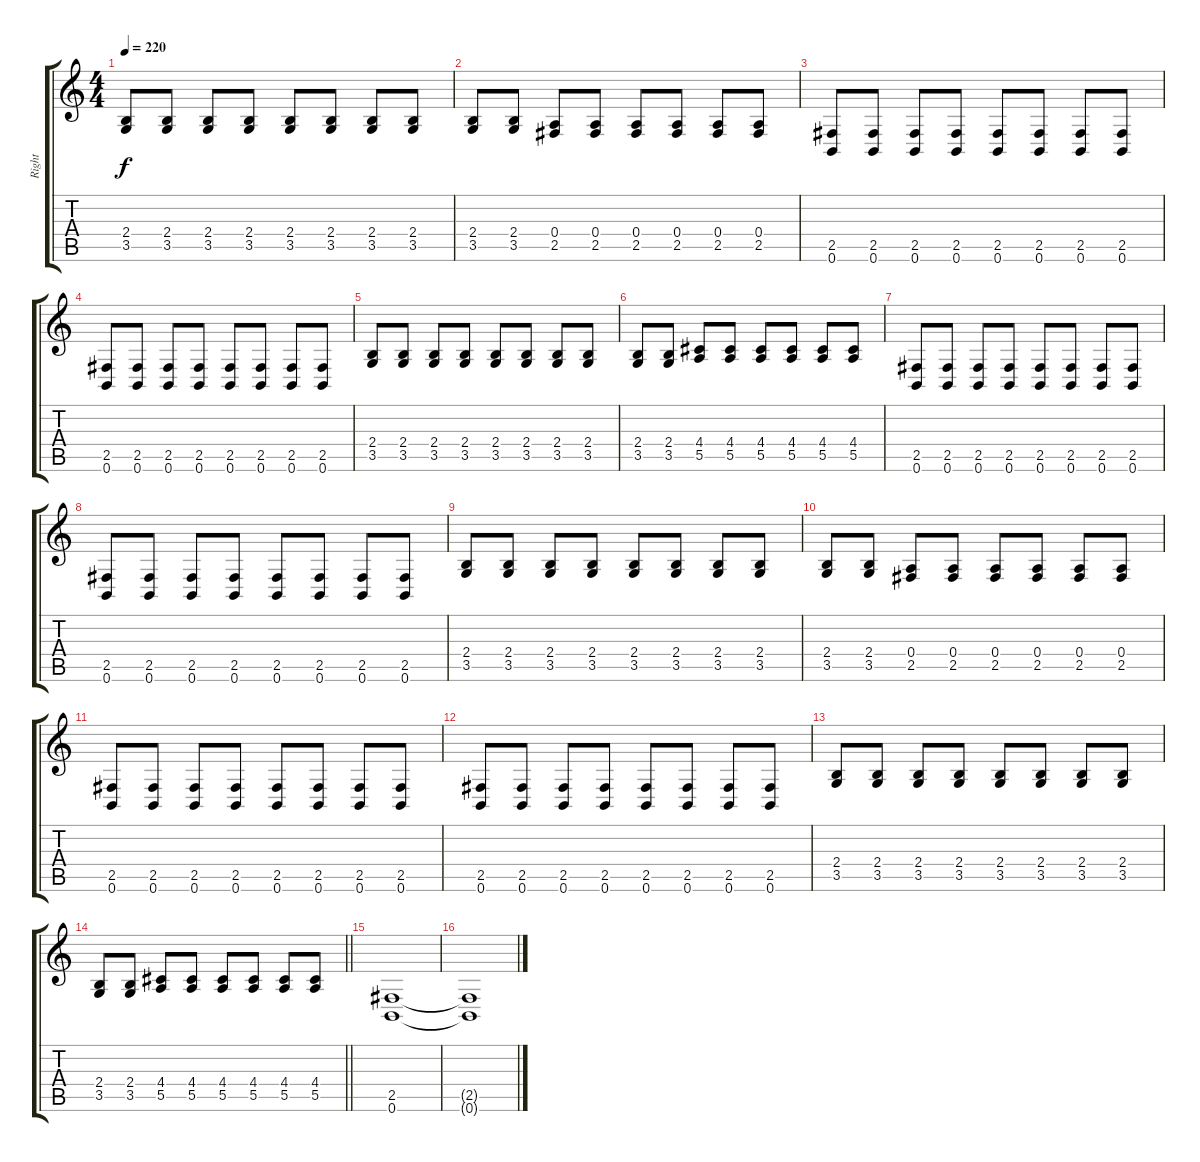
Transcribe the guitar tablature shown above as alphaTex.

\track ("Right" "Right") {instrument distortionguitar}
\staff {score tabs}
\tuning (B3 Gb3 D3 A2 E2 B1) {hide}
\ts (4 4)
\tempo 220
\clef g2
\ks c
(2.4 3.5).8{dy f} (2.4 3.5).8 (2.4 3.5).8 (2.4 3.5).8 (2.4 3.5).8 (2.4 3.5).8 (2.4 3.5).8 (2.4 3.5).8 |
(2.4 3.5).8 (2.4 3.5).8 (0.4 2.5).8 (0.4 2.5).8 (0.4 2.5).8 (0.4 2.5).8 (0.4 2.5).8 (0.4 2.5).8 |
(2.5 0.6).8 (2.5 0.6).8 (2.5 0.6).8 (2.5 0.6).8 (2.5 0.6).8 (2.5 0.6).8 (2.5 0.6).8 (2.5 0.6).8 |
(2.5 0.6).8 (2.5 0.6).8 (2.5 0.6).8 (2.5 0.6).8 (2.5 0.6).8 (2.5 0.6).8 (2.5 0.6).8 (2.5 0.6).8 |
(2.4 3.5).8 (2.4 3.5).8 (2.4 3.5).8 (2.4 3.5).8 (2.4 3.5).8 (2.4 3.5).8 (2.4 3.5).8 (2.4 3.5).8 |
(2.4 3.5).8 (2.4 3.5).8 (4.4 5.5).8 (4.4 5.5).8 (4.4 5.5).8 (4.4 5.5).8 (4.4 5.5).8 (4.4 5.5).8 |
(2.5 0.6).8 (2.5 0.6).8 (2.5 0.6).8 (2.5 0.6).8 (2.5 0.6).8 (2.5 0.6).8 (2.5 0.6).8 (2.5 0.6).8 |
(2.5 0.6).8 (2.5 0.6).8 (2.5 0.6).8 (2.5 0.6).8 (2.5 0.6).8 (2.5 0.6).8 (2.5 0.6).8 (2.5 0.6).8 |
(2.4 3.5).8 (2.4 3.5).8 (2.4 3.5).8 (2.4 3.5).8 (2.4 3.5).8 (2.4 3.5).8 (2.4 3.5).8 (2.4 3.5).8 |
(2.4 3.5).8 (2.4 3.5).8 (0.4 2.5).8 (0.4 2.5).8 (0.4 2.5).8 (0.4 2.5).8 (0.4 2.5).8 (0.4 2.5).8 |
(2.5 0.6).8 (2.5 0.6).8 (2.5 0.6).8 (2.5 0.6).8 (2.5 0.6).8 (2.5 0.6).8 (2.5 0.6).8 (2.5 0.6).8 |
(2.5 0.6).8 (2.5 0.6).8 (2.5 0.6).8 (2.5 0.6).8 (2.5 0.6).8 (2.5 0.6).8 (2.5 0.6).8 (2.5 0.6).8 |
(2.4 3.5).8 (2.4 3.5).8 (2.4 3.5).8 (2.4 3.5).8 (2.4 3.5).8 (2.4 3.5).8 (2.4 3.5).8 (2.4 3.5).8 |
\barLineRight lightlight
(2.4 3.5).8 (2.4 3.5).8 (4.4 5.5).8 (4.4 5.5).8 (4.4 5.5).8 (4.4 5.5).8 (4.4 5.5).8 (4.4 5.5).8 |
(2.5 0.6).1{volume 8} |
(2.5{t} 0.6{t}).1
